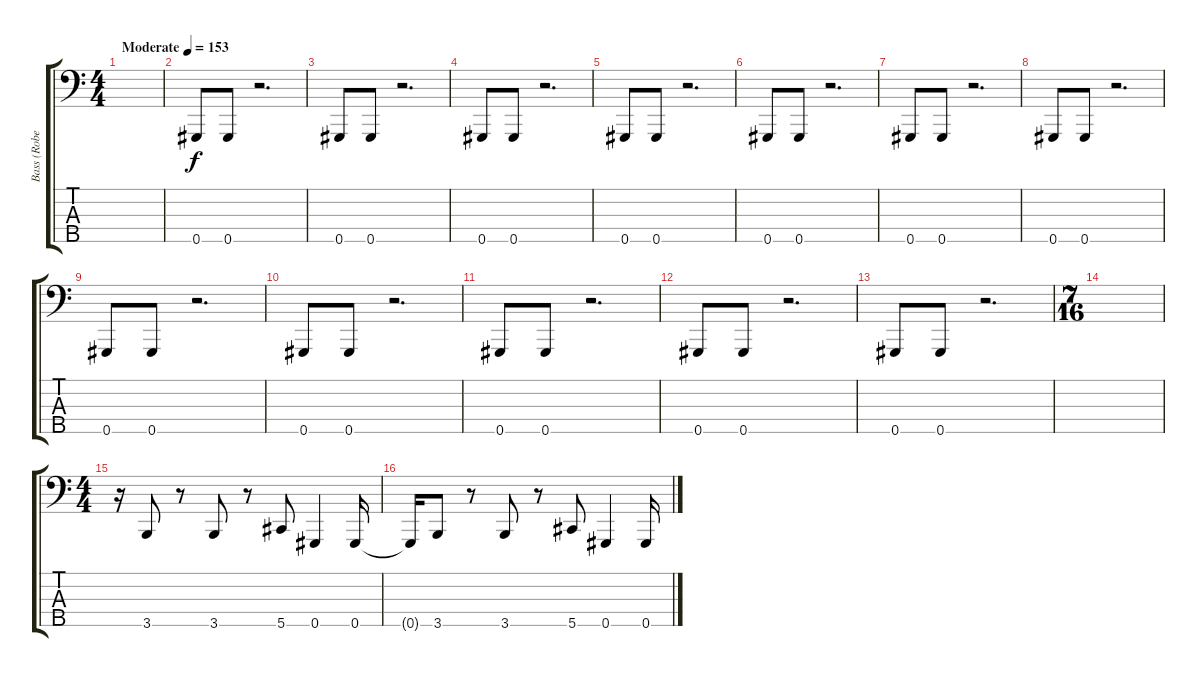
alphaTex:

\track ("Bass (Robert Trujillo)" "Bass (Robe") {instrument electricbassfinger}
\staff {score tabs}
\tuning (E2 B1 Gb1 B0 Ab0) {hide}
\ts (4 4)
\tempo (153 "Moderate")
\clef f4
\ks c
|
0.5.8 0.5.8 r.2{d} |
0.5.8 0.5.8 r.2{d} |
0.5.8 0.5.8 r.2{d} |
0.5.8 0.5.8 r.2{d} |
0.5.8 0.5.8 r.2{d} |
0.5.8 0.5.8 r.2{d} |
0.5.8 0.5.8 r.2{d} |
0.5.8 0.5.8 r.2{d} |
0.5.8 0.5.8 r.2{d} |
0.5.8 0.5.8 r.2{d} |
0.5.8 0.5.8 r.2{d} |
0.5.8 0.5.8 r.2{d} |
\ts (7 16)
|
\ts (4 4)
r.16 3.5.8 r.8 3.5.8 r.8 5.5.8 0.5.4 0.5.16 |
0.5{t}.16 3.5.8 r.8 3.5.8 r.8 5.5.8 0.5.4 0.5.16
